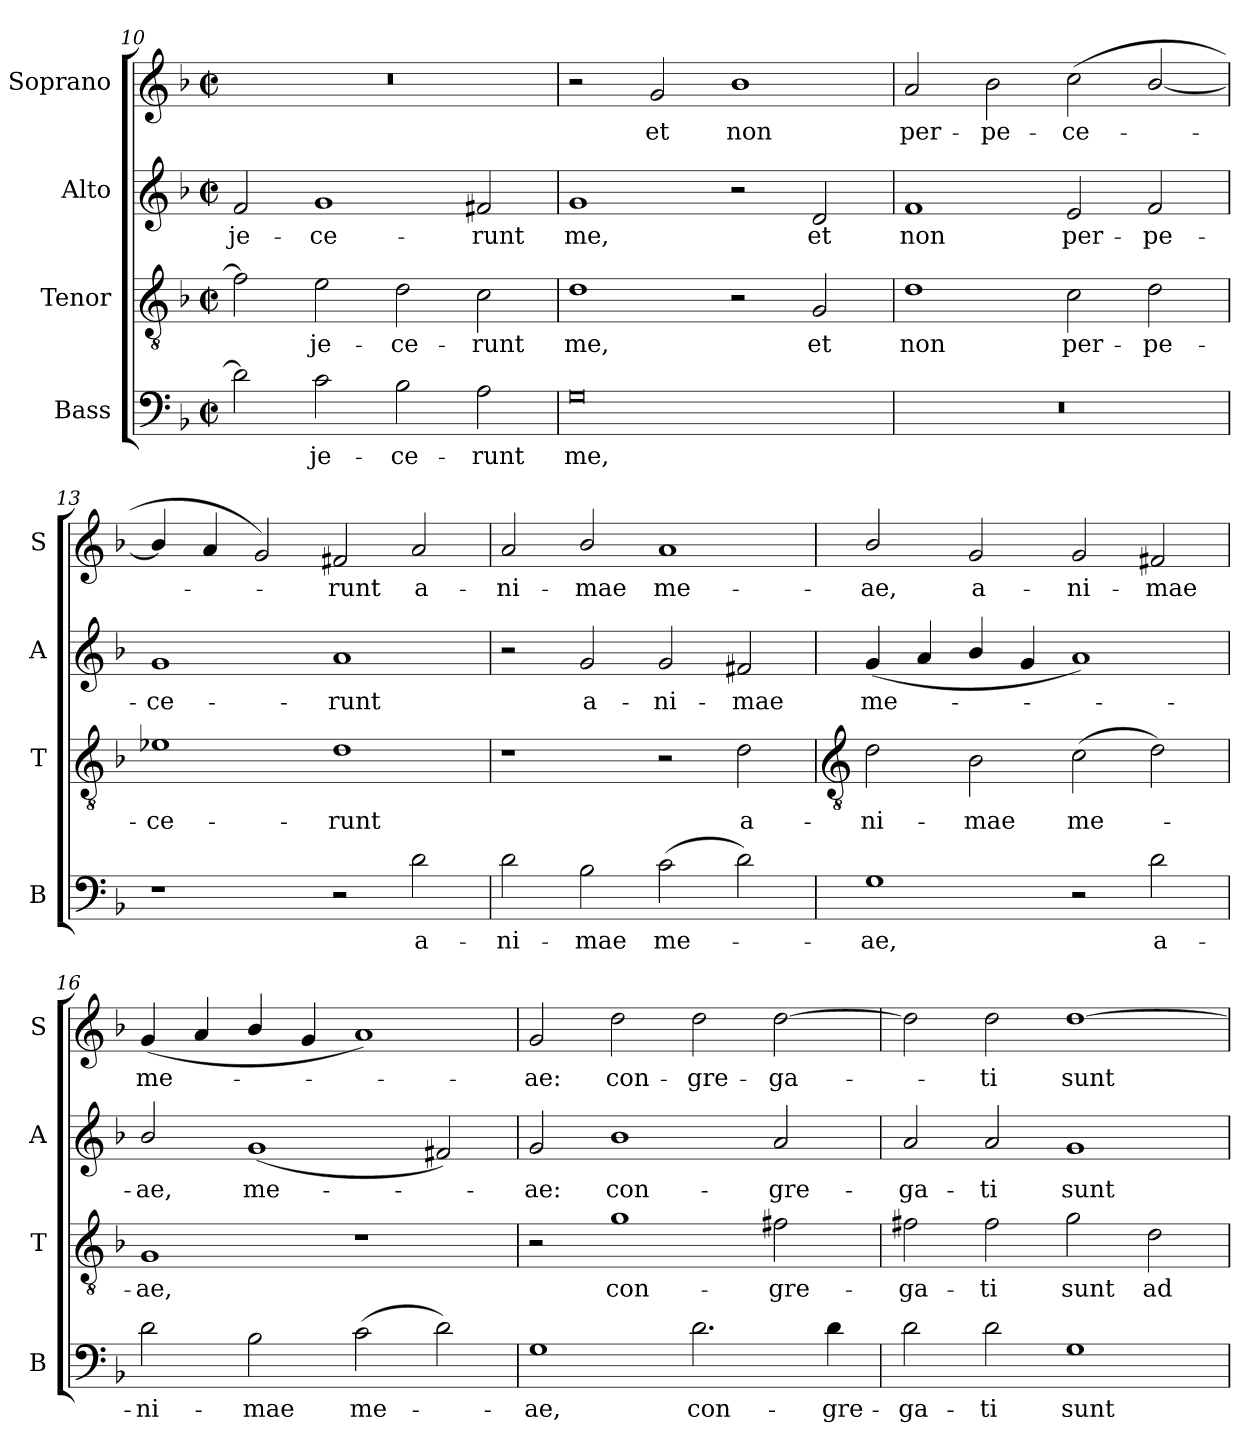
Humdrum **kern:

**kern	**text	**kern	**text	**kern	**text	**kern	**text
*part4	*part4	*part3	*part3	*part2	*part2	*part1	*part1
*staff4	*staff4	*staff3	*staff3	*staff2	*staff2	*staff1	*staff1
*I"Bass	*	*I"Tenor	*	*I"Alto	*	*I"Soprano	*
*I'B	*	*I'T	*	*I'A	*	*I'S	*
*clefF4	*	*clefGv2	*	*clefG2	*	*clefG2	*
*k[b-]	*	*k[b-]	*	*k[b-]	*	*k[b-]	*
*F:	*	*F:	*	*F:	*	*F:	*
*M4/2	*	*M4/2	*	*M4/2	*	*M4/2	*
*met(c|)	*	*met(c|)	*	*met(c|)	*	*met(c|)	*
=10	=10	=10	=10	=10	=10	=10	=10
!	!	!	!	!	!LO:LY:b	!	!
2d]	.	2f]	.	2f	-je-	0r	.
!	!LO:LY:b	!	!LO:LY:b	!	!LO:LY:b	!	!
2c	je-	2e	-je-	1g	-ce-	.	.
!	!LO:LY:b	!	!LO:LY:b	!	!	!	!
2B-	-ce-	2d	-ce-	.	.	.	.
!	!LO:LY:b	!	!LO:LY:b	!	!LO:LY:b	!	!
2A	-runt	2c	-runt	2f#X	-runt	.	.
=11	=11	=11	=11	=11	=11	=11	=11
!	!LO:LY:b	!	!LO:LY:b	!	!LO:LY:b	!	!
0G	me,	1d	me,	1g	me,	2r	.
!	!	!	!	!	!	!	!LO:LY:b
.	.	.	.	.	.	2g	et
!	!	!	!	!	!	!	!LO:LY:b
.	.	2r	.	2r	.	1b-	non
!	!	!	!LO:LY:b	!	!LO:LY:b	!	!
.	.	2G	et	2d	et	.	.
=12	=12	=12	=12	=12	=12	=12	=12
!	!	!	!LO:LY:b	!	!LO:LY:b	!	!LO:LY:b
0r	.	1d	non	1f	non	2a	per-
!	!	!	!	!	!	!	!LO:LY:b
.	.	.	.	.	.	2b-	-pe-
!	!	!	!LO:LY:b	!	!LO:LY:b	!	!LO:LY:b
.	.	2c	per-	2e	per-	(<2cc	-ce-
!	!	!	!LO:LY:b	!	!LO:LY:b	!	!
.	.	2d	-pe-	2f	-pe-	[2b-/	.
=13	=13	=13	=13	=13	=13	=13	=13
!	!	!	!LO:LY:b	!	!LO:LY:b	!	!
1r	.	1e-X	-ce-	1g	-ce-	4b-/]	.
.	.	.	.	.	.	4a	.
.	.	.	.	.	.	2g)	.
!	!	!	!LO:LY:b	!	!LO:LY:b	!	!LO:LY:b
2r	.	1d	-runt	1a	-runt	2f#X	-runt
!	!LO:LY:b	!	!	!	!	!	!LO:LY:b
2d	a-	.	.	.	.	2a	a-
=14	=14	=14	=14	=14	=14	=14	=14
!	!LO:LY:b	!	!	!	!	!	!LO:LY:b
2d	-ni-	1r	.	2r	.	2a	-ni-
!	!LO:LY:b	!	!	!	!LO:LY:b	!	!LO:LY:b
2B-	-mae	.	.	2g	a-	2b-/	-mae
!	!LO:LY:b	!	!	!	!LO:LY:b	!	!LO:LY:b
(>2c	me-	2r	.	2g	-ni-	1a	me-
!	!	!	!LO:LY:b	!	!LO:LY:b	!	!
2d)	.	2d	a-	2f#X	-mae	.	.
!!LO:LB:g=z
=15	=15	=15	=15	=15	=15	=15	=15
*	*	*clefGv2	*	*	*	*	*
!	!LO:LY:b	!	!LO:LY:b	!	!LO:LY:b	!	!LO:LY:b
1G	ae,	2d	-ni-	(<4g	me-	2b-/	-ae,
.	.	.	.	4a	.	.	.
!	!	!	!LO:LY:b	!	!	!	!LO:LY:b
.	.	2B-	-mae	4b-/	.	2g	a-
.	.	.	.	4g	.	.	.
!	!	!	!LO:LY:b	!	!	!	!LO:LY:b
2r	.	(>2c	me-	1a)	.	2g	-ni-
!	!LO:LY:b	!	!	!	!	!	!LO:LY:b
2d	a-	2d)	.	.	.	2f#X	-mae
=16	=16	=16	=16	=16	=16	=16	=16
!	!LO:LY:b	!	!LO:LY:b	!	!LO:LY:b	!	!LO:LY:b
2d	-ni-	1G	ae,	2b-/	ae,	(<4g	me-
.	.	.	.	.	.	4a	.
!	!LO:LY:b	!	!	!	!LO:LY:b	!	!
2B-	-mae	.	.	(<1g	me-	4b-/	.
.	.	.	.	.	.	4g	.
!	!LO:LY:b	!	!	!	!	!	!
(>2c	me-	1r	.	.	.	1a)	.
2d)	.	.	.	2f#X)	.	.	.
=17	=17	=17	=17	=17	=17	=17	=17
!	!LO:LY:b	!	!	!	!LO:LY:b	!	!LO:LY:b
1G	ae,	2r	.	2g	ae:	2g	ae:
!	!	!	!LO:LY:b	!	!LO:LY:b	!	!LO:LY:b
.	.	1g	con-	1b-	con-	2dd	con-
!	!LO:LY:b	!	!	!	!	!	!LO:LY:b
2.d	con-	.	.	.	.	2dd	-gre-
!	!	!	!LO:LY:b	!	!LO:LY:b	!	!LO:LY:b
.	.	2f#X	-gre-	2a	-gre-	[2dd	-ga-
!	!LO:LY:b	!	!	!	!	!	!
4d	-gre-	.	.	.	.	.	.
=18	=18	=18	=18	=18	=18	=18	=18
!	!LO:LY:b	!	!LO:LY:b	!	!LO:LY:b	!	!
2d	-ga-	2f#	-ga-	2a	-ga-	2dd]	.
!	!LO:LY:b	!	!LO:LY:b	!	!LO:LY:b	!	!LO:LY:b
2d	-ti	2f#	-ti	2a	-ti	2dd	ti
!	!LO:LY:b	!	!LO:LY:b	!	!LO:LY:b	!	!LO:LY:b
1G	sunt	2g	sunt	1g	sunt	[1dd	sunt
!	!	!	!LO:LY:b	!	!	!	!
.	.	2d	ad-	.	.	.	.
=	=	=	=	=	=	=	=
*-	*-	*-	*-	*-	*-	*-	*-
